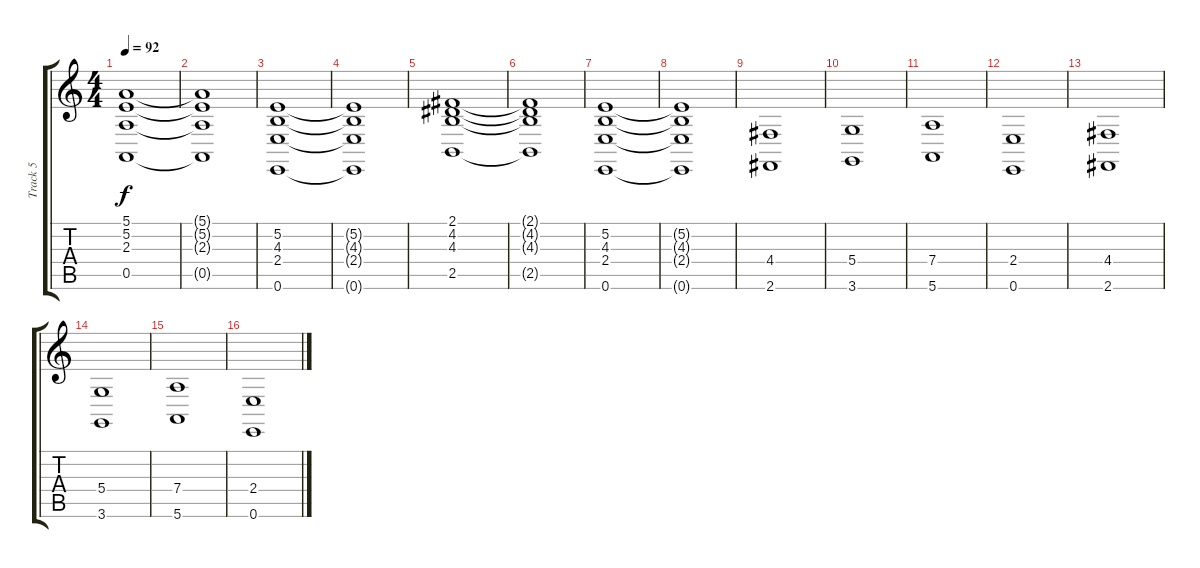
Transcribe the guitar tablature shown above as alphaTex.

\track ("Track 5" "Track 5") {instrument stringensemble1}
\staff {score tabs}
\tuning (E4 B3 G3 D3 A2 E2) {hide}
\ts (4 4)
\tempo 92
\clef g2
\ks c
(5.1 5.2 2.3 0.5).1{dy f} |
(5.1{t} 5.2{t} 2.3{t} 0.5{t}).1 |
(5.2 4.3 2.4 0.6).1 |
(5.2{t} 4.3{t} 2.4{t} 0.6{t}).1 |
(2.1 4.2 4.3 2.5).1 |
(2.1{t} 4.2{t} 4.3{t} 2.5{t}).1 |
(5.2 4.3 2.4 0.6).1 |
(5.2{t} 4.3{t} 2.4{t} 0.6{t}).1 |
(4.4 2.6).1 |
(5.4 3.6).1 |
(7.4 5.6).1 |
(2.4 0.6).1 |
(4.4 2.6).1 |
(5.4 3.6).1 |
(7.4 5.6).1 |
(2.4 0.6).1
